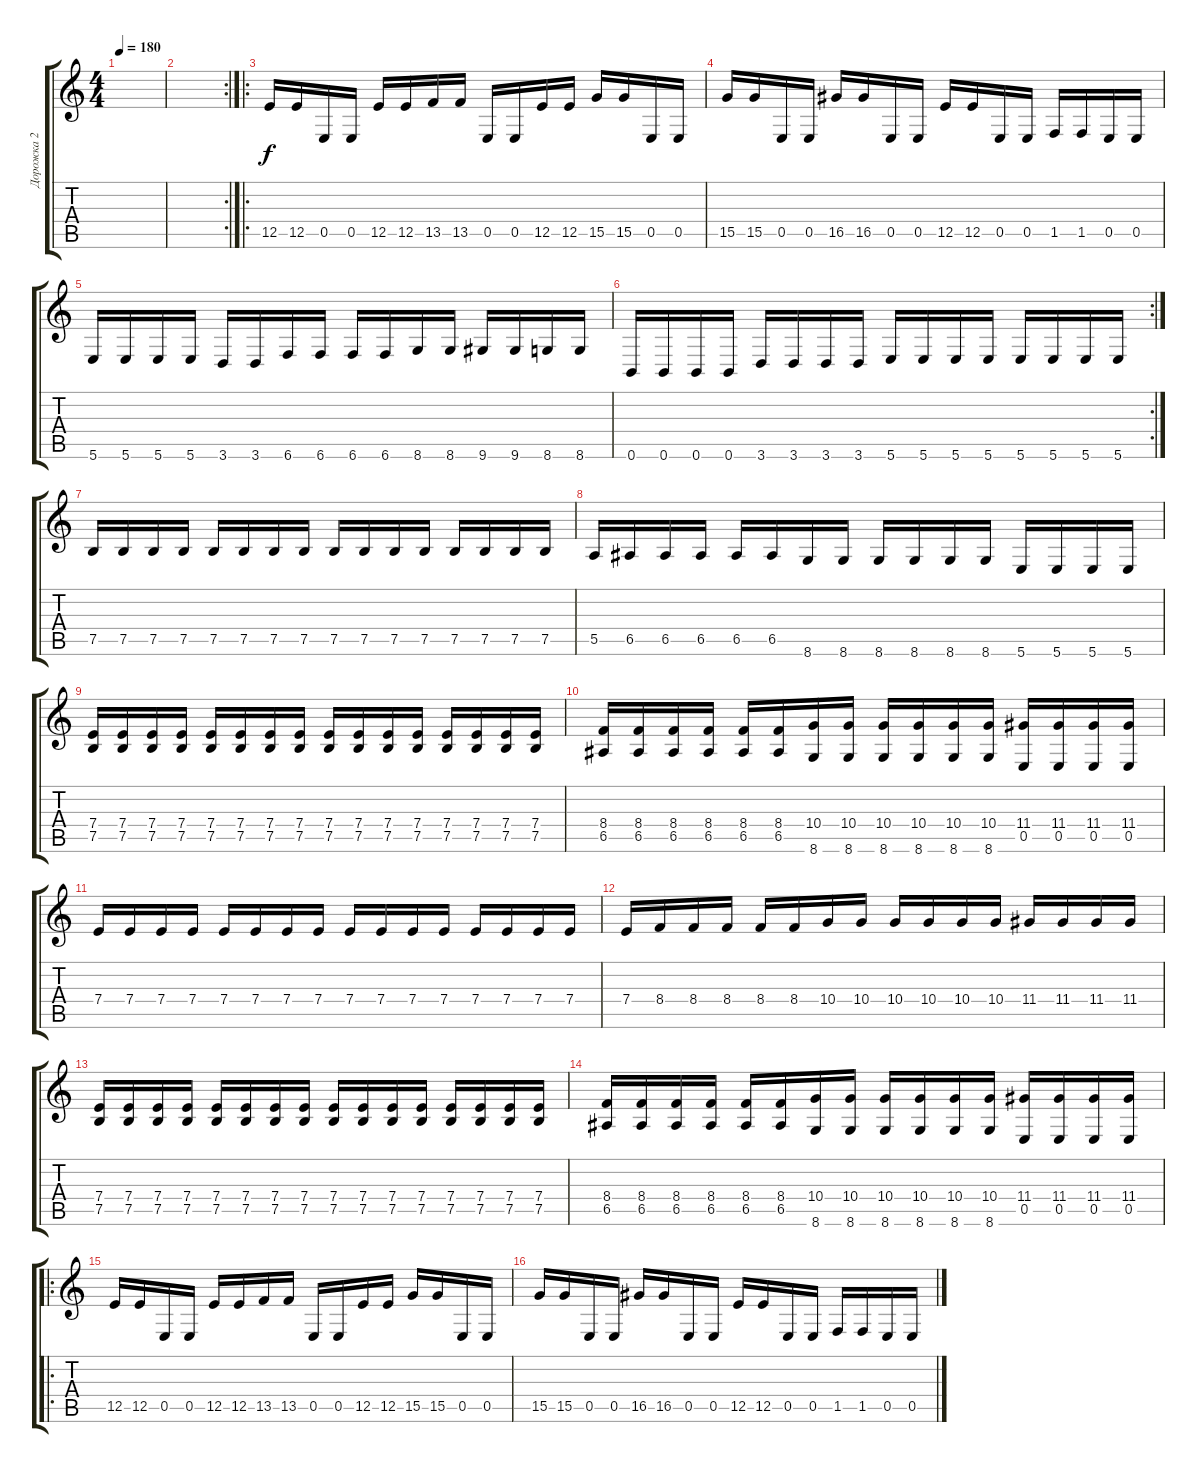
\track ("Дорожка 2" "Дорожка 2") {instrument distortionguitar}
\staff {score tabs}
\tuning (B3 Gb3 D3 A2 E2 B1) {hide}
\ts (4 4)
\tempo 180
\clef g2
\ks c
|
\rc 2
|
\ro
12.5.16 12.5.16 0.5.16 0.5.16 12.5.16 12.5.16 13.5.16 13.5.16 0.5.16 0.5.16 12.5.16 12.5.16 15.5.16 15.5.16 0.5.16 0.5.16 |
15.5.16 15.5.16 0.5.16 0.5.16 16.5.16 16.5.16 0.5.16 0.5.16 12.5.16 12.5.16 0.5.16 0.5.16 1.5.16 1.5.16 0.5.16 0.5.16 |
5.6.16 5.6.16 5.6.16 5.6.16 3.6.16 3.6.16 6.6.16 6.6.16 6.6.16 6.6.16 8.6.16 8.6.16 9.6.16 9.6.16 8.6.16 8.6.16 |
\rc 2
0.6.16 0.6.16 0.6.16 0.6.16 3.6.16 3.6.16 3.6.16 3.6.16 5.6.16 5.6.16 5.6.16 5.6.16 5.6.16 5.6.16 5.6.16 5.6.16 |
7.5.16 7.5.16 7.5.16 7.5.16 7.5.16 7.5.16 7.5.16 7.5.16 7.5.16 7.5.16 7.5.16 7.5.16 7.5.16 7.5.16 7.5.16 7.5.16 |
5.5.16 6.5.16 6.5.16 6.5.16 6.5.16 6.5.16 8.6.16 8.6.16 8.6.16 8.6.16 8.6.16 8.6.16 5.6.16 5.6.16 5.6.16 5.6.16 |
(7.4 7.5).16 (7.4 7.5).16 (7.4 7.5).16 (7.4 7.5).16 (7.4 7.5).16 (7.4 7.5).16 (7.4 7.5).16 (7.4 7.5).16 (7.4 7.5).16 (7.4 7.5).16 (7.4 7.5).16 (7.4 7.5).16 (7.4 7.5).16 (7.4 7.5).16 (7.4 7.5).16 (7.4 7.5).16 |
(8.4 6.5).16 (8.4 6.5).16 (8.4 6.5).16 (8.4 6.5).16 (8.4 6.5).16 (8.4 6.5).16 (10.4 8.6).16 (10.4 8.6).16 (10.4 8.6).16 (10.4 8.6).16 (10.4 8.6).16 (10.4 8.6).16 (11.4 0.5).16 (11.4 0.5).16 (11.4 0.5).16 (11.4 0.5).16 |
7.4.16 7.4.16 7.4.16 7.4.16 7.4.16 7.4.16 7.4.16 7.4.16 7.4.16 7.4.16 7.4.16 7.4.16 7.4.16 7.4.16 7.4.16 7.4.16 |
7.4.16 8.4.16 8.4.16 8.4.16 8.4.16 8.4.16 10.4.16 10.4.16 10.4.16 10.4.16 10.4.16 10.4.16 11.4.16 11.4.16 11.4.16 11.4.16 |
(7.4 7.5).16 (7.4 7.5).16 (7.4 7.5).16 (7.4 7.5).16 (7.4 7.5).16 (7.4 7.5).16 (7.4 7.5).16 (7.4 7.5).16 (7.4 7.5).16 (7.4 7.5).16 (7.4 7.5).16 (7.4 7.5).16 (7.4 7.5).16 (7.4 7.5).16 (7.4 7.5).16 (7.4 7.5).16 |
(8.4 6.5).16 (8.4 6.5).16 (8.4 6.5).16 (8.4 6.5).16 (8.4 6.5).16 (8.4 6.5).16 (10.4 8.6).16 (10.4 8.6).16 (10.4 8.6).16 (10.4 8.6).16 (10.4 8.6).16 (10.4 8.6).16 (11.4 0.5).16 (11.4 0.5).16 (11.4 0.5).16 (11.4 0.5).16 |
\ro
12.5.16 12.5.16 0.5.16 0.5.16 12.5.16 12.5.16 13.5.16 13.5.16 0.5.16 0.5.16 12.5.16 12.5.16 15.5.16 15.5.16 0.5.16 0.5.16 |
15.5.16 15.5.16 0.5.16 0.5.16 16.5.16 16.5.16 0.5.16 0.5.16 12.5.16 12.5.16 0.5.16 0.5.16 1.5.16 1.5.16 0.5.16 0.5.16
